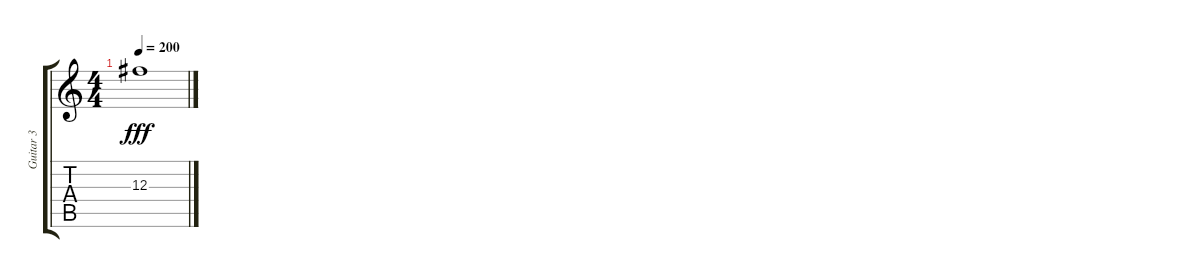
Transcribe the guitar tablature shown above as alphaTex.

\track ("Guitar 3" "Guitar 3") {instrument distortionguitar}
\staff {score tabs}
\tuning (Eb4 Bb3 Gb3 Db3 Ab2 Eb2) {hide}
\ts (4 4)
\tempo 200
\clef g2
\ks c
12.3.1{dy fff}
